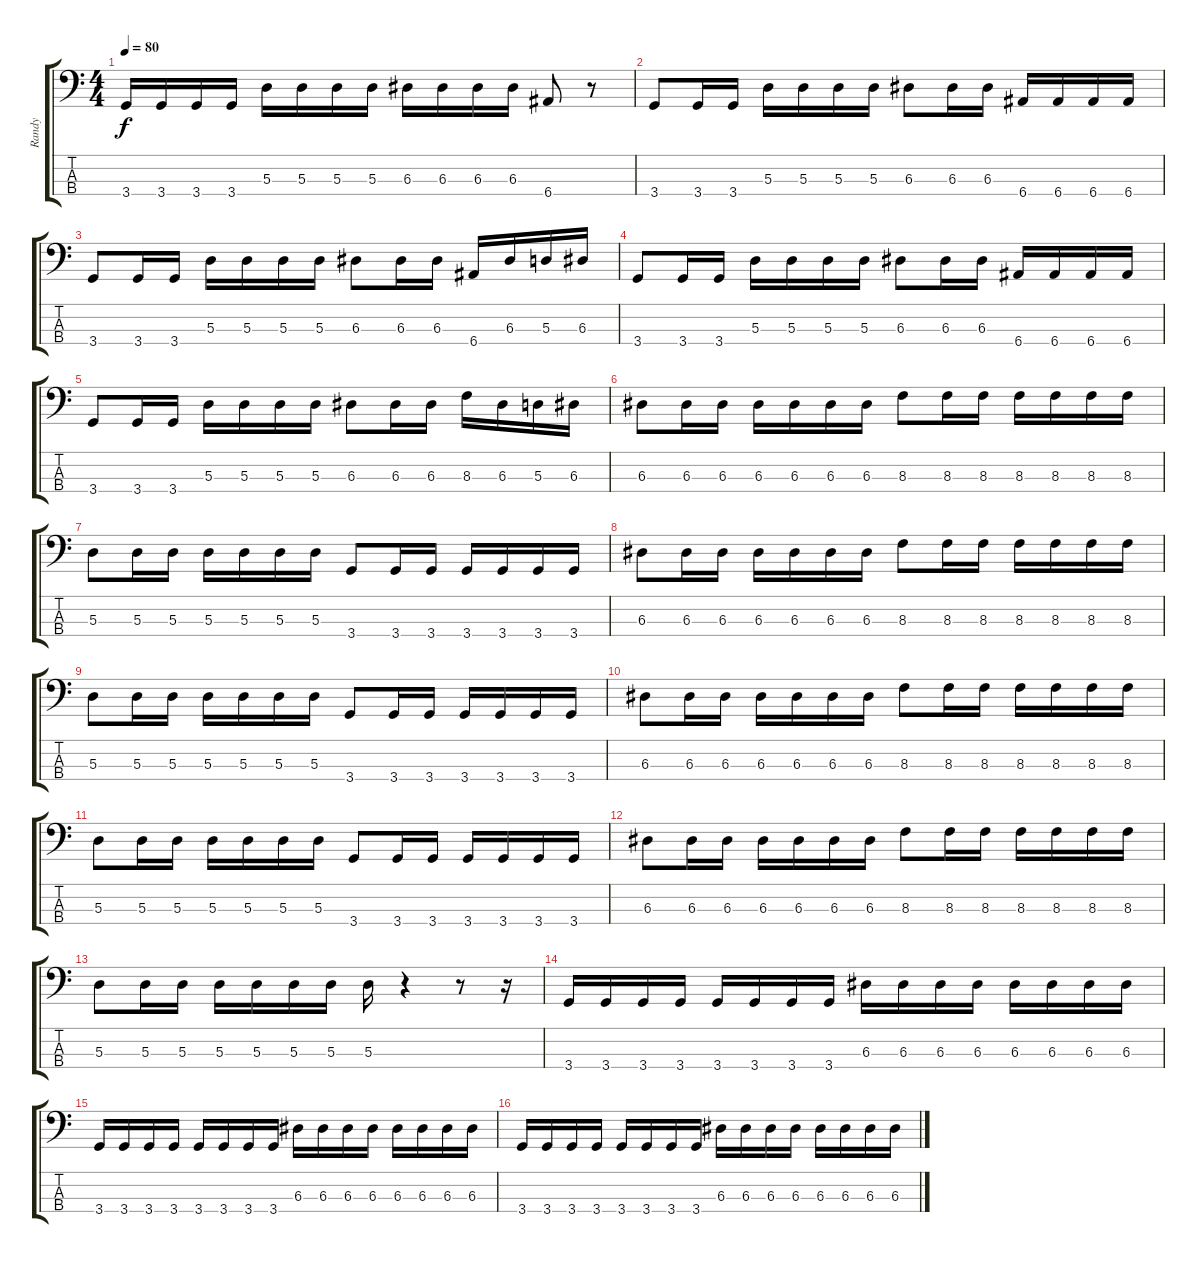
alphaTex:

\track ("Randy " "Randy ") {instrument electricbasspick}
\staff {score tabs}
\tuning (G2 D2 A1 E1) {hide}
\ts (4 4)
\tempo 80
\clef f4
\ks c
3.4.16{dy f} 3.4.16 3.4.16 3.4.16 5.3.16 5.3.16 5.3.16 5.3.16 6.3.16 6.3.16 6.3.16 6.3.16 6.4.8 r.8 |
3.4.8 3.4.16 3.4.16 5.3.16 5.3.16 5.3.16 5.3.16 6.3.8 6.3.16 6.3.16 6.4.16 6.4.16 6.4.16 6.4.16 |
3.4.8 3.4.16 3.4.16 5.3.16 5.3.16 5.3.16 5.3.16 6.3.8 6.3.16 6.3.16 6.4.16 6.3.16 5.3.16 6.3.16 |
3.4.8 3.4.16 3.4.16 5.3.16 5.3.16 5.3.16 5.3.16 6.3.8 6.3.16 6.3.16 6.4.16 6.4.16 6.4.16 6.4.16 |
3.4.8 3.4.16 3.4.16 5.3.16 5.3.16 5.3.16 5.3.16 6.3.8 6.3.16 6.3.16 8.3.16 6.3.16 5.3.16 6.3.16 |
6.3.8 6.3.16 6.3.16 6.3.16 6.3.16 6.3.16 6.3.16 8.3.8 8.3.16 8.3.16 8.3.16 8.3.16 8.3.16 8.3.16 |
5.3.8 5.3.16 5.3.16 5.3.16 5.3.16 5.3.16 5.3.16 3.4.8 3.4.16 3.4.16 3.4.16 3.4.16 3.4.16 3.4.16 |
6.3.8 6.3.16 6.3.16 6.3.16 6.3.16 6.3.16 6.3.16 8.3.8 8.3.16 8.3.16 8.3.16 8.3.16 8.3.16 8.3.16 |
5.3.8 5.3.16 5.3.16 5.3.16 5.3.16 5.3.16 5.3.16 3.4.8 3.4.16 3.4.16 3.4.16 3.4.16 3.4.16 3.4.16 |
6.3.8 6.3.16 6.3.16 6.3.16 6.3.16 6.3.16 6.3.16 8.3.8 8.3.16 8.3.16 8.3.16 8.3.16 8.3.16 8.3.16 |
5.3.8 5.3.16 5.3.16 5.3.16 5.3.16 5.3.16 5.3.16 3.4.8 3.4.16 3.4.16 3.4.16 3.4.16 3.4.16 3.4.16 |
6.3.8 6.3.16 6.3.16 6.3.16 6.3.16 6.3.16 6.3.16 8.3.8 8.3.16 8.3.16 8.3.16 8.3.16 8.3.16 8.3.16 |
5.3.8 5.3.16 5.3.16 5.3.16 5.3.16 5.3.16 5.3.16 5.3.16 r.4 r.8 r.16 |
3.4.16 3.4.16 3.4.16 3.4.16 3.4.16 3.4.16 3.4.16 3.4.16 6.3.16 6.3.16 6.3.16 6.3.16 6.3.16 6.3.16 6.3.16 6.3.16 |
3.4.16 3.4.16 3.4.16 3.4.16 3.4.16 3.4.16 3.4.16 3.4.16 6.3.16 6.3.16 6.3.16 6.3.16 6.3.16 6.3.16 6.3.16 6.3.16 |
3.4.16 3.4.16 3.4.16 3.4.16 3.4.16 3.4.16 3.4.16 3.4.16 6.3.16 6.3.16 6.3.16 6.3.16 6.3.16 6.3.16 6.3.16 6.3.16
